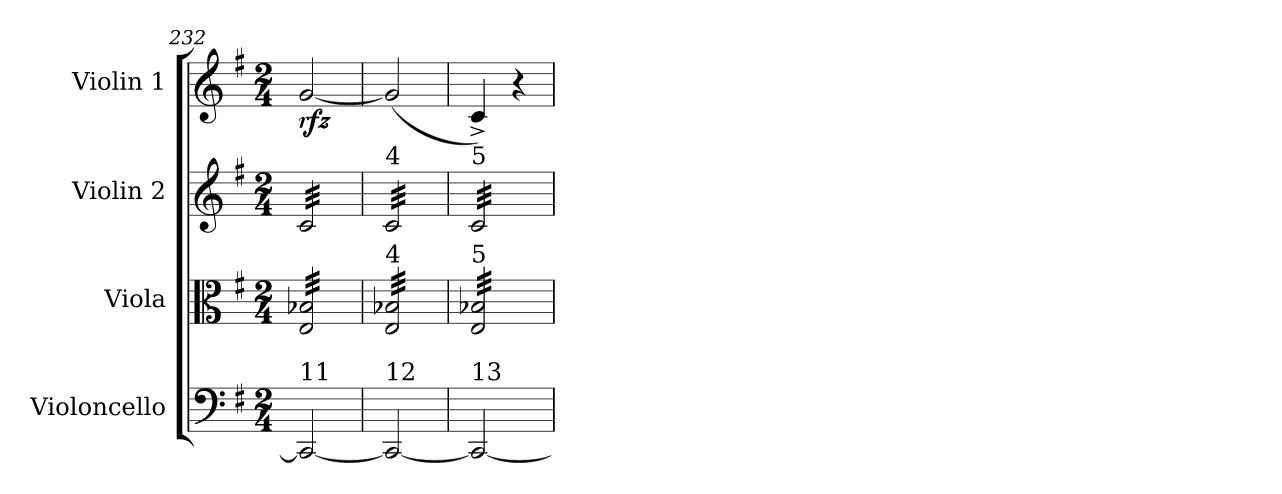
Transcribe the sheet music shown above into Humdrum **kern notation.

**kern	**kern	**kern	**kern	**dynam
*part4	*part3	*part2	*part1	*part1
*staff4	*staff3	*staff2	*staff1	*staff1
*I"Violoncello	*I"Viola	*I"Violin 2	*I"Violin 1	*
*I'Vc	*I'Vla	*I'Vln	*I'Vln	*
!!LO:PB:g=z
*clefF4	*clefC3	*clefG2	*clefG2	*
*k[f#]	*k[f#]	*k[f#]	*k[f#]	*
*M2/4	*M2/4	*M2/4	*M2/4	*
=232	=232	=232	=232	=232
!	!	!LO:TX:a:t=3	!	!
!	!LO:TX:a:t=3	!	!	!
!LO:TX:a:t=11	!	!	!	!
!	!	!	!	!LO:DY:b
*	*tremolo	*	*	*
*	*	*tremolo	*	*
2CC/_	32E/ 32B-X/LLL	32c/LLL	[2g/	rfz
.	32E/ 32B-X/	32c/	.	.
.	32E/ 32B-X/	32c/	.	.
.	32E/ 32B-X/	32c/	.	.
.	32E/ 32B-X/	32c/	.	.
.	32E/ 32B-X/	32c/	.	.
.	32E/ 32B-X/	32c/	.	.
.	32E/ 32B-X/	32c/	.	.
.	32E/ 32B-X/	32c/	.	.
.	32E/ 32B-X/	32c/	.	.
.	32E/ 32B-X/	32c/	.	.
.	32E/ 32B-X/	32c/	.	.
.	32E/ 32B-X/	32c/	.	.
.	32E/ 32B-X/	32c/	.	.
.	32E/ 32B-X/	32c/	.	.
.	32E/ 32B-X/JJJ	32c/JJJ	.	.
=233	=233	=233	=233	=233
!	!	!LO:TX:a:t=4	!	!
!	!LO:TX:a:t=4	!	!	!
!LO:TX:a:t=12	!	!	!	!
2CC/_	32E/ 32B-X/LLL	32c/LLL	(2g/]	.
.	32E/ 32B-X/	32c/	.	.
.	32E/ 32B-X/	32c/	.	.
.	32E/ 32B-X/	32c/	.	.
.	32E/ 32B-X/	32c/	.	.
.	32E/ 32B-X/	32c/	.	.
.	32E/ 32B-X/	32c/	.	.
.	32E/ 32B-X/	32c/	.	.
.	32E/ 32B-X/	32c/	.	.
.	32E/ 32B-X/	32c/	.	.
.	32E/ 32B-X/	32c/	.	.
.	32E/ 32B-X/	32c/	.	.
.	32E/ 32B-X/	32c/	.	.
.	32E/ 32B-X/	32c/	.	.
.	32E/ 32B-X/	32c/	.	.
.	32E/ 32B-X/JJJ	32c/JJJ	.	.
=234	=234	=234	=234	=234
!	!	!LO:TX:a:t=5	!	!
!	!LO:TX:a:t=5	!	!	!
!LO:TX:a:t=13	!	!	!	!
2CC/_	32E/ 32B-X/LLL	32c/LLL	4c^/)	.
.	32E/ 32B-X/	32c/	.	.
.	32E/ 32B-X/	32c/	.	.
.	32E/ 32B-X/	32c/	.	.
.	32E/ 32B-X/	32c/	.	.
.	32E/ 32B-X/	32c/	.	.
.	32E/ 32B-X/	32c/	.	.
.	32E/ 32B-X/	32c/	.	.
.	32E/ 32B-X/	32c/	4r	.
.	32E/ 32B-X/	32c/	.	.
.	32E/ 32B-X/	32c/	.	.
.	32E/ 32B-X/	32c/	.	.
.	32E/ 32B-X/	32c/	.	.
.	32E/ 32B-X/	32c/	.	.
.	32E/ 32B-X/	32c/	.	.
.	32E/ 32B-X/JJJ	32c/JJJ	.	.
*	*	*Xtremolo	*	*
*	*Xtremolo	*	*	*
=	=	=	=	=
*-	*-	*-	*-	*-
